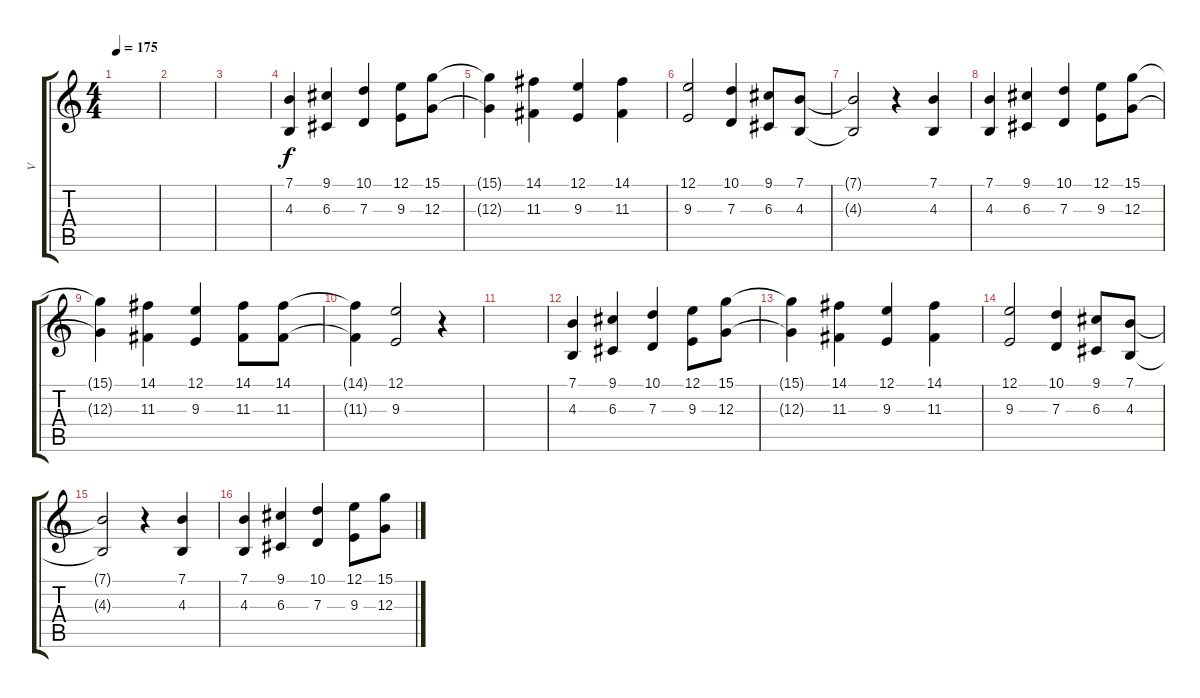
\track ("V" "V") {instrument altosax}
\staff {score tabs}
\tuning (E4 B3 G3 D3 A2 D2) {hide}
\ts (4 4)
\tempo 175
\clef g2
\ks c
|
|
|
(7.1 4.3).4 (9.1 6.3).4 (10.1 7.3).4 (12.1 9.3).8 (15.1 12.3).8 |
(15.1{t} 12.3{t}).4 (14.1 11.3).4 (12.1 9.3).4 (14.1 11.3).4 |
(12.1 9.3).2 (10.1 7.3).4 (9.1 6.3).8 (7.1 4.3).8 |
(7.1{t} 4.3{t}).2 r.4 (7.1 4.3).4 |
(7.1 4.3).4 (9.1 6.3).4 (10.1 7.3).4 (12.1 9.3).8 (15.1 12.3).8 |
(15.1{t} 12.3{t}).4 (14.1 11.3).4 (12.1 9.3).4 (14.1 11.3).8 (14.1 11.3).8 |
(14.1{t} 11.3{t}).4 (12.1 9.3).2 r.4 |
|
(7.1 4.3).4 (9.1 6.3).4 (10.1 7.3).4 (12.1 9.3).8 (15.1 12.3).8 |
(15.1{t} 12.3{t}).4 (14.1 11.3).4 (12.1 9.3).4 (14.1 11.3).4 |
(12.1 9.3).2 (10.1 7.3).4 (9.1 6.3).8 (7.1 4.3).8 |
(7.1{t} 4.3{t}).2 r.4 (7.1 4.3).4 |
(7.1 4.3).4 (9.1 6.3).4 (10.1 7.3).4 (12.1 9.3).8 (15.1 12.3).8
